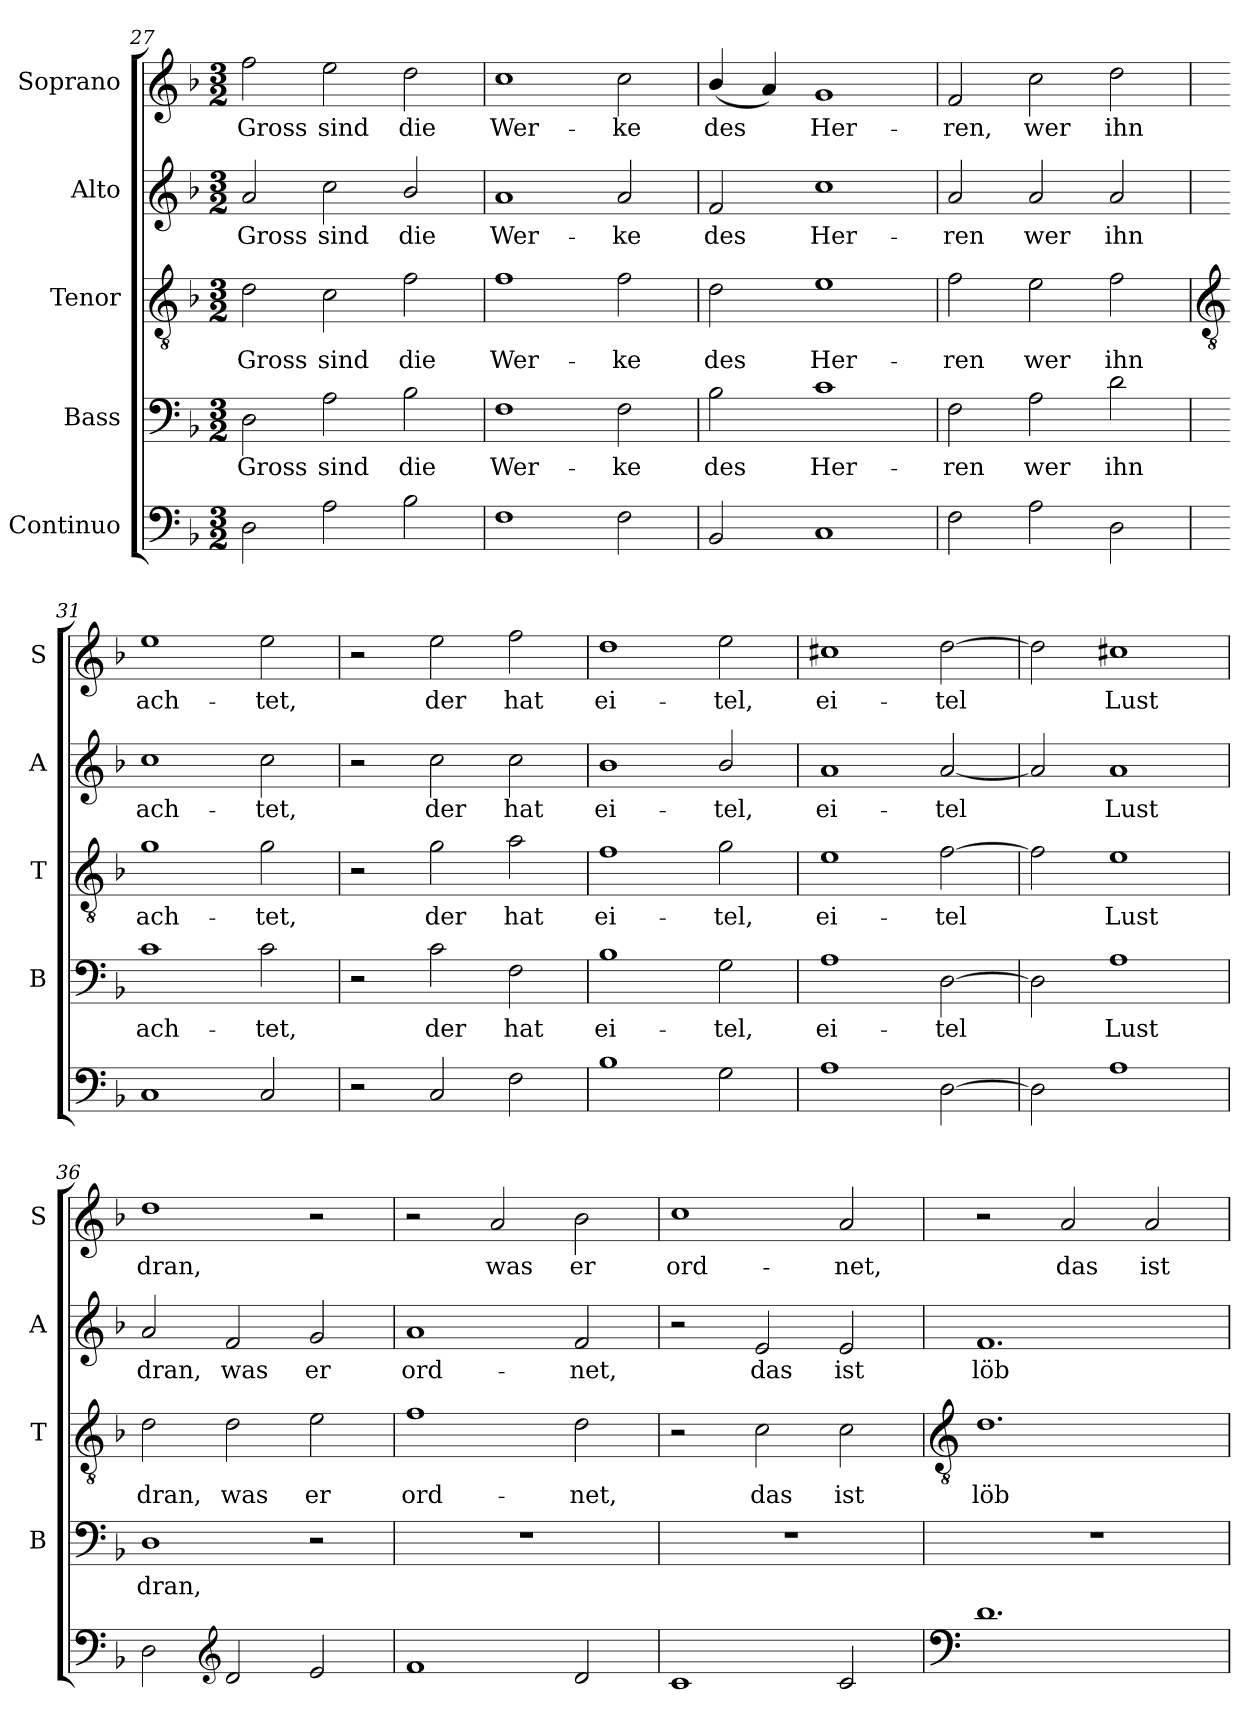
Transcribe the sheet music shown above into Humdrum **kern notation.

**kern	**kern	**text	**kern	**text	**kern	**text	**kern	**text
*part5	*part4	*part4	*part3	*part3	*part2	*part2	*part1	*part1
*staff5	*staff4	*staff4	*staff3	*staff3	*staff2	*staff2	*staff1	*staff1
*I"Continuo	*I"Bass	*	*I"Tenor	*	*I"Alto	*	*I"Soprano	*
*	*I'B	*	*I'T	*	*I'A	*	*I'S	*
*clefF4	*clefF4	*	*clefGv2	*	*clefG2	*	*clefG2	*
*k[b-]	*k[b-]	*	*k[b-]	*	*k[b-]	*	*k[b-]	*
*F:	*F:	*	*F:	*	*F:	*	*F:	*
*M3/2	*M3/2	*	*M3/2	*	*M3/2	*	*M3/2	*
=27	=27	=27	=27	=27	=27	=27	=27	=27
!	!	!LO:LY:b	!	!LO:LY:b	!	!LO:LY:b	!	!LO:LY:b
2D	2D	Gross	2d	Gross	2a	Gross	2ff	Gross
!	!	!LO:LY:b	!	!LO:LY:b	!	!LO:LY:b	!	!LO:LY:b
2A	2A	sind	2c	sind	2cc	sind	2ee	sind
!	!	!LO:LY:b	!	!LO:LY:b	!	!LO:LY:b	!	!LO:LY:b
2B-	2B-	die	2f	die	2b-/	die	2dd	die
=28	=28	=28	=28	=28	=28	=28	=28	=28
!	!	!LO:LY:b	!	!LO:LY:b	!	!LO:LY:b	!	!LO:LY:b
1F	1F	Wer-	1f	Wer-	1a	Wer-	1cc	Wer-
!	!	!LO:LY:b	!	!LO:LY:b	!	!LO:LY:b	!	!LO:LY:b
2F	2F	-ke	2f	-ke	2a	-ke	2cc	-ke
=29	=29	=29	=29	=29	=29	=29	=29	=29
!	!	!LO:LY:b	!	!LO:LY:b	!	!LO:LY:b	!	!LO:LY:b
2BB-	2B-	des	2d	des	2f	des	(<4b-/	des
.	.	.	.	.	.	.	4a)	.
!	!	!LO:LY:b	!	!LO:LY:b	!	!LO:LY:b	!	!LO:LY:b
1C	1c	Her-	1e	Her-	1cc	Her-	1g	Her-
=30	=30	=30	=30	=30	=30	=30	=30	=30
!	!	!LO:LY:b	!	!LO:LY:b	!	!LO:LY:b	!	!LO:LY:b
2F	2F	-ren	2f	-ren	2a	-ren	2f	-ren,
!	!	!LO:LY:b	!	!LO:LY:b	!	!LO:LY:b	!	!LO:LY:b
2A	2A	wer	2e	wer	2a	wer	2cc	wer
!	!	!LO:LY:b	!	!LO:LY:b	!	!LO:LY:b	!	!LO:LY:b
2D	2d	ihn	2f	ihn	2a	ihn	2dd	ihn
!!LO:LB:g=z
=31	=31	=31	=31	=31	=31	=31	=31	=31
*	*	*	*clefGv2	*	*	*	*	*
!	!	!LO:LY:b	!	!LO:LY:b	!	!LO:LY:b	!	!LO:LY:b
1C	1c	ach-	1g	ach-	1cc	ach-	1ee	ach-
!	!	!LO:LY:b	!	!LO:LY:b	!	!LO:LY:b	!	!LO:LY:b
2C	2c	-tet,	2g	-tet,	2cc	-tet,	2ee	-tet,
=32	=32	=32	=32	=32	=32	=32	=32	=32
2r	2r	.	2r	.	2r	.	2r	.
!	!	!LO:LY:b	!	!LO:LY:b	!	!LO:LY:b	!	!LO:LY:b
2C	2c	der	2g	der	2cc	der	2ee	der
!	!	!LO:LY:b	!	!LO:LY:b	!	!LO:LY:b	!	!LO:LY:b
2F	2F	hat	2a	hat	2cc	hat	2ff	hat
=33	=33	=33	=33	=33	=33	=33	=33	=33
!	!	!LO:LY:b	!	!LO:LY:b	!	!LO:LY:b	!	!LO:LY:b
1B-	1B-	ei-	1f	ei-	1b-	ei-	1dd	ei-
!	!	!LO:LY:b	!	!LO:LY:b	!	!LO:LY:b	!	!LO:LY:b
2G	2G	-tel,	2g	-tel,	2b-/	-tel,	2ee	-tel,
=34	=34	=34	=34	=34	=34	=34	=34	=34
!	!	!LO:LY:b	!	!LO:LY:b	!	!LO:LY:b	!	!LO:LY:b
1A	1A	ei-	1e	ei-	1a	ei-	1cc#X	ei-
!	!	!LO:LY:b	!	!LO:LY:b	!	!LO:LY:b	!	!LO:LY:b
[2D	[2D	-tel	[2f	-tel	[2a	-tel	[2dd	-tel
=35	=35	=35	=35	=35	=35	=35	=35	=35
2D]	2D]	.	2f]	.	2a]	.	2dd]	.
!	!	!LO:LY:b	!	!LO:LY:b	!	!LO:LY:b	!	!LO:LY:b
1A	1A	Lust	1e	Lust	1a	Lust	1cc#X	Lust
=36	=36	=36	=36	=36	=36	=36	=36	=36
!	!	!LO:LY:b	!	!LO:LY:b	!	!LO:LY:b	!	!LO:LY:b
2D	1D	dran,	2d	dran,	2a	dran,	1dd	dran,
*clefG2	*	*	*	*	*	*	*	*
!	!	!	!	!LO:LY:b	!	!LO:LY:b	!	!
2d	.	.	2d	was	2f	was	.	.
!	!	!	!	!LO:LY:b	!	!LO:LY:b	!	!
2e	2r	.	2e	er	2g	er	2r	.
=37	=37	=37	=37	=37	=37	=37	=37	=37
!	!LO:N:vis=1	!	!	!LO:LY:b	!	!LO:LY:b	!	!
1f	1.r	.	1f	ord-	1a	ord-	2r	.
!	!	!	!	!	!	!	!	!LO:LY:b
.	.	.	.	.	.	.	2a	was
!	!	!	!	!LO:LY:b	!	!LO:LY:b	!	!LO:LY:b
2d	.	.	2d	-net,	2f	-net,	2b-	er
=38	=38	=38	=38	=38	=38	=38	=38	=38
!	!LO:N:vis=1	!	!	!	!	!	!	!LO:LY:b
1c	1.r	.	2r	.	2r	.	1cc	ord-
!	!	!	!	!LO:LY:b	!	!LO:LY:b	!	!
.	.	.	2c	das	2e	das	.	.
!	!	!	!	!LO:LY:b	!	!LO:LY:b	!	!LO:LY:b
2c	.	.	2c	ist	2e	ist	2a	-net,
!!LO:LB:g=z
=39	=39	=39	=39	=39	=39	=39	=39	=39
*clefF4	*	*	*clefGv2	*	*	*	*	*
!	!LO:N:vis=1	!	!	!LO:LY:b	!	!LO:LY:b	!	!
1.d	1.r	.	1.d	löb-	1.f	löb-	2r	.
!	!	!	!	!	!	!	!	!LO:LY:b
.	.	.	.	.	.	.	2a	das
!	!	!	!	!	!	!	!	!LO:LY:b
.	.	.	.	.	.	.	2a	ist
=	=	=	=	=	=	=	=	=
*-	*-	*-	*-	*-	*-	*-	*-	*-
